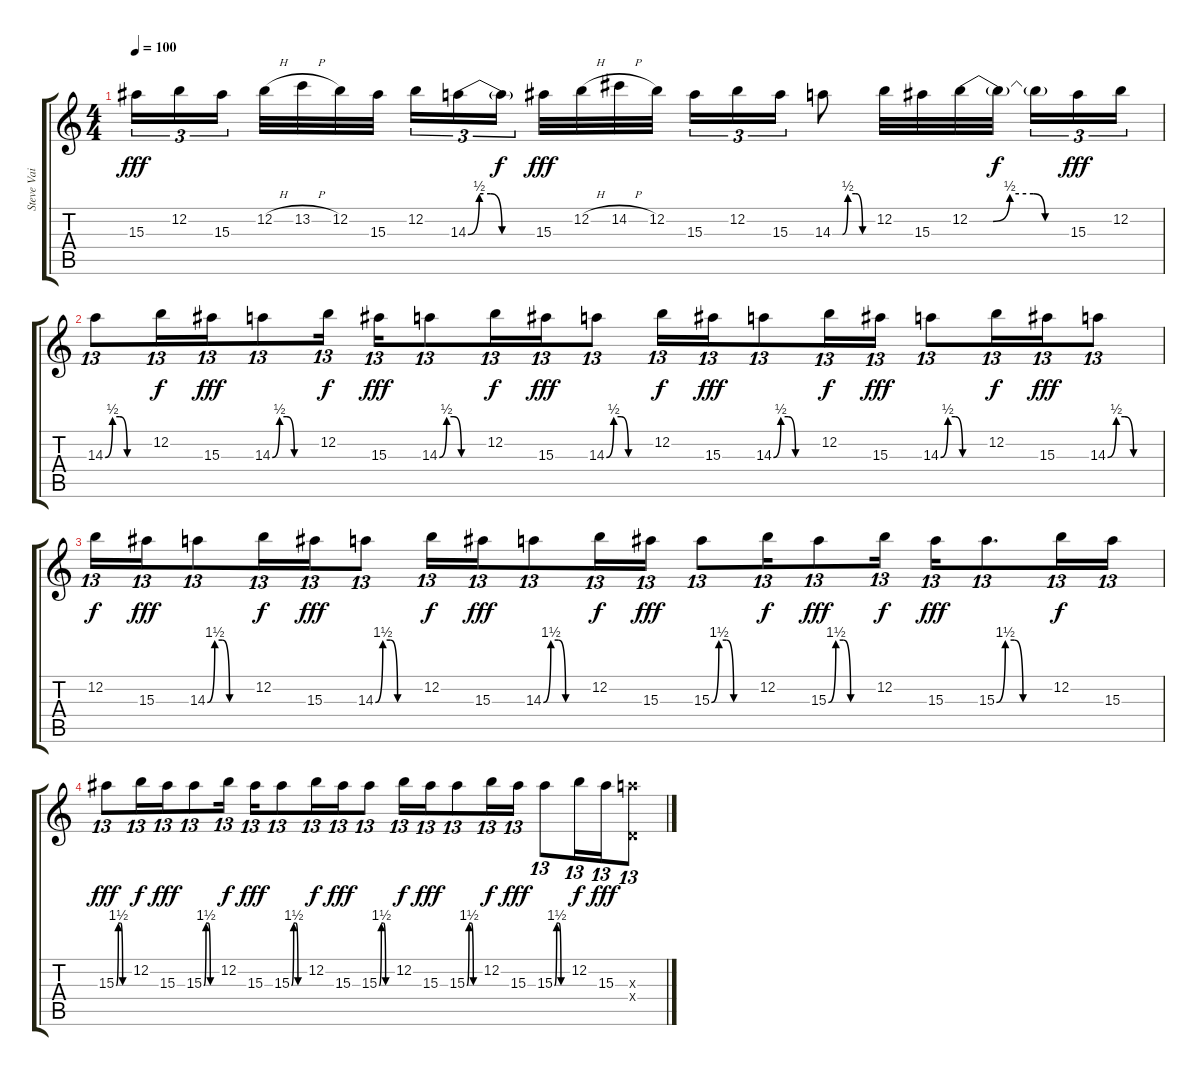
\track ("Steve Vai" "Steve Vai") {instrument distortionguitar}
\staff {score tabs}
\tuning (E4 B3 G3 D3 A2 E2) {hide}
\ts (4 4)
\tempo 100
\clef g2
\ks c
15.3.16{tu (3 2) dy fff} 12.2.16{tu (3 2)} 15.3.16{tu (3 2) beam splitsecondary} 12.2{h}.32 13.2{h}.32 12.2.32 15.3.32 12.2.16{tu (3 2)} 14.3{be (custom 0 0 10 2 20 2 30 0 60 0)}.16{tu (3 2)} 14.3{t}.16{tu (3 2) dy f beam splitsecondary} 15.3.32{dy fff} 12.2{h}.32 14.2{h}.32 12.2.32 15.3.16{tu (3 2)} 12.2.16{tu (3 2)} 15.3.16{tu (3 2)} 14.3{be (custom 0 0 15 0 23 2 35 2 45 0 60 0)}.8 12.2.32 15.3.32 12.2{be (custom 0 0 14 0 24 2 38 2 45 0 60 0)}.32 12.2{t}.32{dy f beam splitsecondary} 12.2{t}.16{tu (3 2)} 15.3.16{tu (3 2) dy fff} 12.2.16{tu (3 2)} |
14.3{be (custom 0 0 10 2 20 2 30 0 60 0)}.8{tu (13 8)} 12.2.16{tu (13 8) dy f} 15.3.16{tu (13 8) dy fff} 14.3{be (custom 0 0 10 2 20 2 30 0 60 0)}.8{tu (13 8)} 12.2.16{tu (13 8) dy f} 15.3.16{tu (13 8) dy fff} 14.3{be (custom 0 0 10 2 20 2 30 0 60 0)}.8{tu (13 8)} 12.2.16{tu (13 8) dy f} 15.3.16{tu (13 8) dy fff} 14.3{be (custom 0 0 10 2 20 2 30 0 60 0)}.8{tu (13 8)} 12.2.16{tu (13 8) dy f} 15.3.16{tu (13 8) dy fff} 14.3{be (custom 0 0 10 2 20 2 30 0 60 0)}.8{tu (13 8)} 12.2.16{tu (13 8) dy f} 15.3.16{tu (13 8) dy fff} 14.3{be (custom 0 0 10 2 20 2 30 0 60 0)}.8{tu (13 8)} 12.2.16{tu (13 8) dy f} 15.3.16{tu (13 8) dy fff} 14.3{be (custom 0 0 10 2 20 2 30 0 60 0)}.8{tu (13 8)} |
12.2.16{tu (13 8) dy f} 15.3.16{tu (13 8) dy fff} 14.3{be (custom 0 0 10 6 20 6 30 0 60 0)}.8{tu (13 8)} 12.2.16{tu (13 8) dy f} 15.3.16{tu (13 8) dy fff} 14.3{be (custom 0 0 10 6 20 6 30 0 60 0)}.8{tu (13 8)} 12.2.16{tu (13 8) dy f} 15.3.16{tu (13 8) dy fff} 14.3{be (custom 0 0 10 6 20 6 30 0 60 0)}.8{tu (13 8)} 12.2.16{tu (13 8) dy f} 15.3.16{tu (13 8) dy fff} 15.3{be (custom 0 0 10 6 20 6 30 0 60 0)}.8{tu (13 8)} 12.2.16{tu (13 8) dy f} 15.3{be (custom 0 0 10 6 20 6 30 0 60 0)}.8{tu (13 8) dy fff} 12.2.16{tu (13 8) dy f} 15.3.16{tu (13 8) dy fff} 15.3{be (custom 0 0 10 6 20 6 30 0 60 0)}.8{d tu (13 8)} 12.2.16{tu (13 8) dy f} 15.3.16{tu (13 8)} |
15.3{be (custom 0 0 10 6 20 6 30 0 60 0)}.8{tu (13 8) dy fff} 12.2.16{tu (13 8) dy f} 15.3.16{tu (13 8) dy fff} 15.3{be (custom 0 0 10 6 20 6 30 0 60 0)}.8{tu (13 8)} 12.2.16{tu (13 8) dy f} 15.3.16{tu (13 8) dy fff} 15.3{be (custom 0 0 10 6 20 6 30 0 60 0)}.8{tu (13 8)} 12.2.16{tu (13 8) dy f} 15.3.16{tu (13 8) dy fff} 15.3{be (custom 0 0 10 6 20 6 30 0 60 0)}.8{tu (13 8)} 12.2.16{tu (13 8) dy f} 15.3.16{tu (13 8) dy fff} 15.3{be (custom 0 0 10 6 20 6 30 0 60 0)}.8{tu (13 8)} 12.2.16{tu (13 8) dy f} 15.3.16{tu (13 8) dy fff} 15.3{be (custom 0 0 10 6 20 6 30 0 60 0)}.8{tu (13 8)} 12.2.16{tu (13 8) dy f} 15.3.16{tu (13 8) dy fff} (14.3{x} 0.4{x}).8{tu (13 8)}
